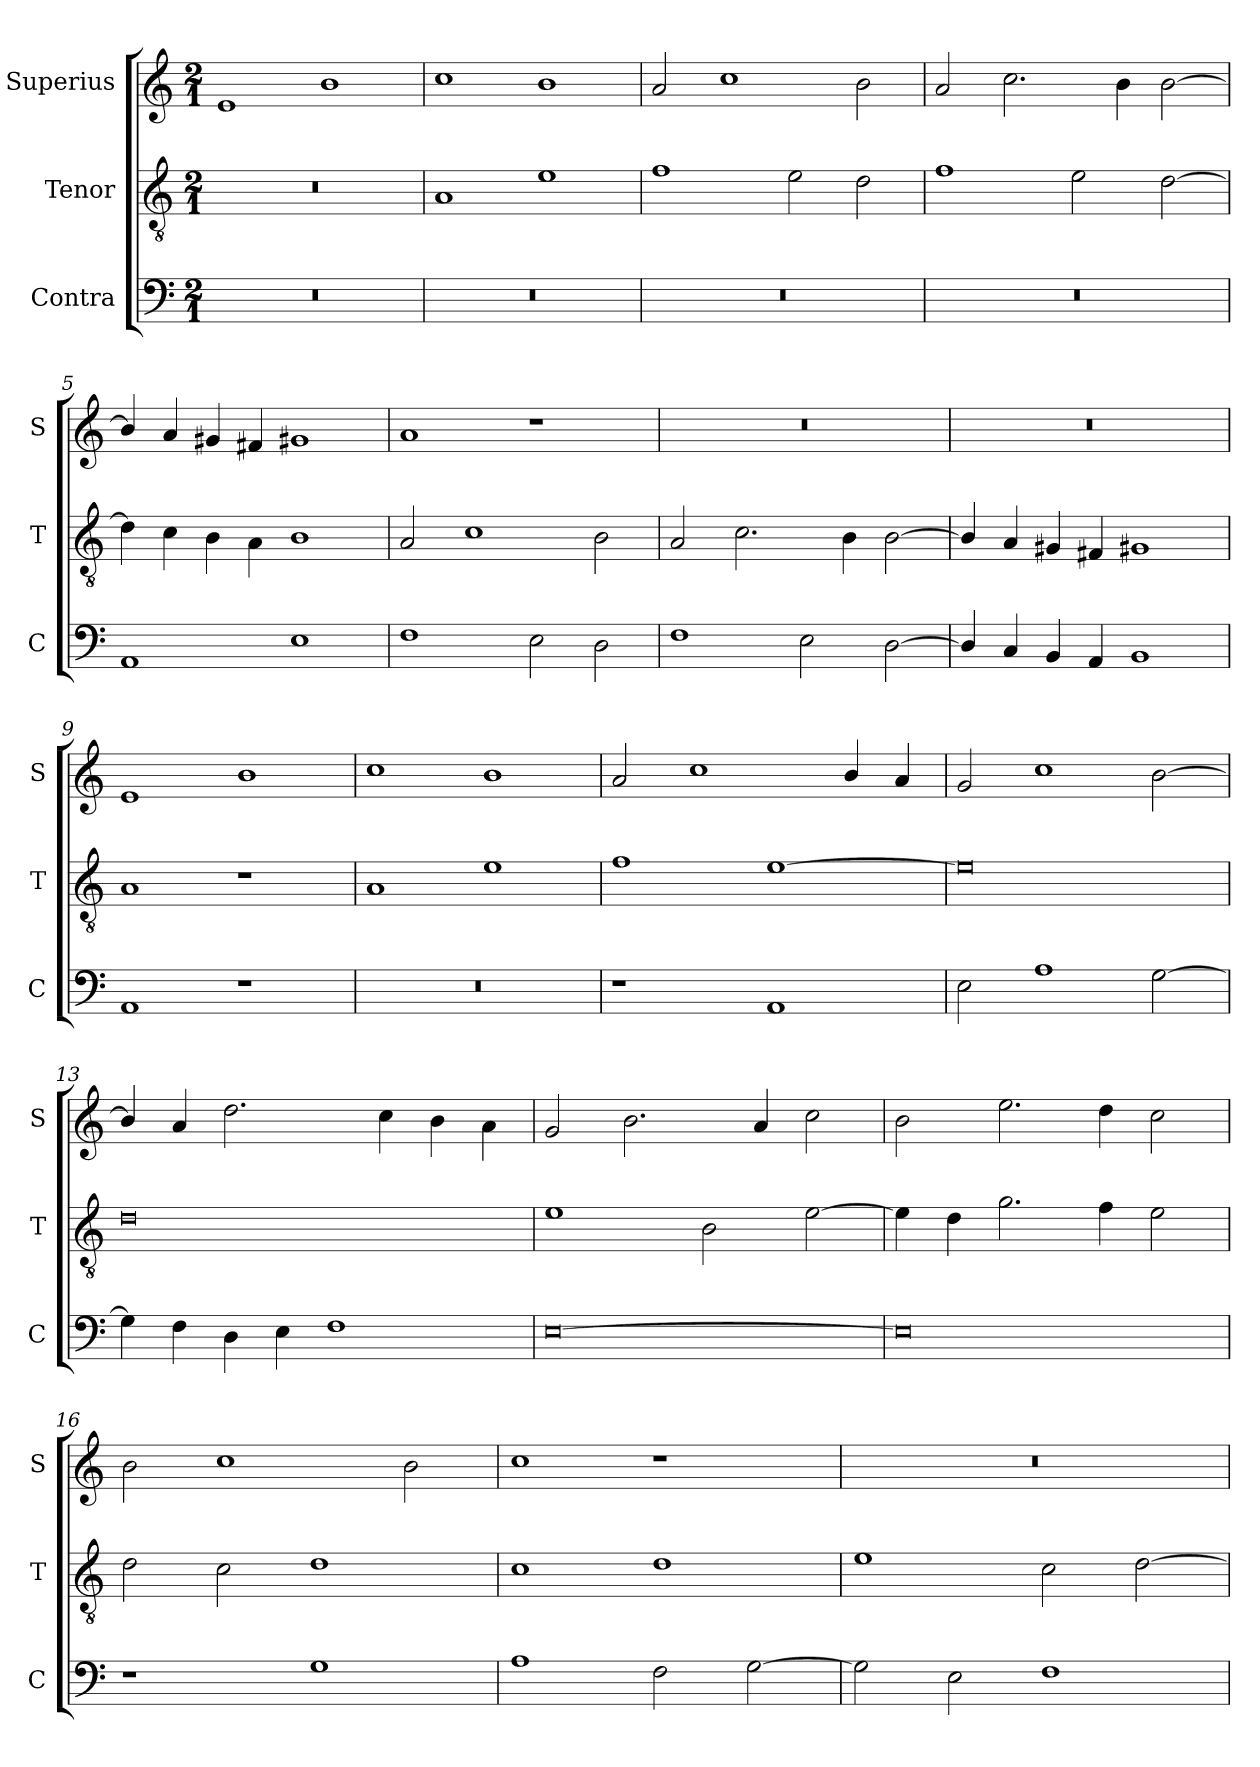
**kern	**kern	**kern
*part3	*part2	*part1
*staff3	*staff2	*staff1
*I"Contra	*I"Tenor	*I"Superius
*I'C	*I'T	*I'S
*clefF4	*clefGv2	*clefG2
*k[]	*k[]	*k[]
*M2/1	*M2/1	*M2/1
=1	=1	=1
0r	0r	1e/
.	.	1b\
=2	=2	=2
0r	1A/	1cc\
.	1e\	1b\
=3	=3	=3
0r	1f\	2a/
.	.	1cc\
.	2e\	.
.	2d\	2b\
=4	=4	=4
0r	1f\	2a/
.	.	2.cc\
.	2e\	.
.	.	4b\
.	[2d\	[2b\
=5	=5	=5
1AA/	4d\]	4b/]
.	4c\	4a/
.	4B\	4g#X/
.	4A\	4f#X/
1E\	1B\	1g#X/
=6	=6	=6
1F\	2A/	1a/
.	1c\	.
2E\	.	1r
2D\	2B\	.
=7	=7	=7
1F\	2A/	0r
.	2.c\	.
2E\	.	.
.	4B\	.
[2D\	[2B\	.
=8	=8	=8
4D/]	4B/]	0r
4C/	4A/	.
4BB/	4G#X/	.
4AA/	4F#X/	.
1BB/	1G#X/	.
=9	=9	=9
1AA/	1A/	1e/
1r	1r	1b\
=10	=10	=10
0r	1A/	1cc\
.	1e\	1b\
=11	=11	=11
1r	1f\	2a/
.	.	1cc\
1AA/	[1e\	.
.	.	4b/
.	.	4a/
=12	=12	=12
2E\	0e]	2g/
1A\	.	1cc\
[2G\	.	[2b\
=13	=13	=13
4G\]	0d	4b/]
4F\	.	4a/
4D\	.	2.dd\
4E\	.	.
1F\	.	.
.	.	4cc\
.	.	4b\
.	.	4a\
=14	=14	=14
[0E	1e\	2g/
.	.	2.b\
.	2B\	.
.	.	4a/
.	[2e\	2cc\
=15	=15	=15
0E]	4e\]	2b\
.	4d\	.
.	2.g\	2.ee\
.	4f\	4dd\
.	2e\	2cc\
=16	=16	=16
1r	2d\	2b\
.	2c\	1cc\
1G\	1d\	.
.	.	2b\
=17	=17	=17
1A\	1c\	1cc\
2F\	1d\	1r
[2G\	.	.
=18	=18	=18
2G\]	1e\	0r
2E\	.	.
1F\	2c\	.
.	[2d\	.
=	=	=
*-	*-	*-
